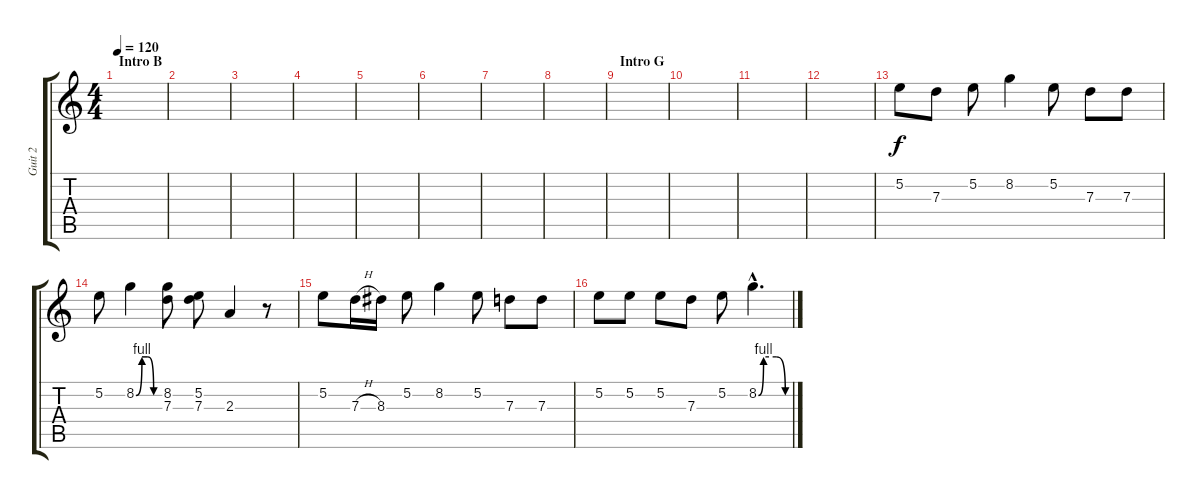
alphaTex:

\track ("Guit 2" "Guit 2") {instrument overdrivenguitar}
\staff {score tabs}
\tuning (E4 B3 G3 D3 A2 E2) {hide}
\ts (4 4)
\section ("" "Intro B")
\tempo 120
\clef g2
\ks c
|
|
|
|
|
|
|
|
\section ("" "Intro G")
|
|
|
|
5.2.8 7.3.8 5.2.8 8.2.4 5.2.8 7.3.8 7.3.8 |
5.2.8 8.2{be (custom 0 0 15 4 30 4 45 0 60 0)}.4 (8.2 7.3).8 (5.2 7.3).8 2.3.4 r.8 |
5.2.8 7.3{h}.16 8.3.16 5.2.8 8.2.4 5.2.8 7.3.8 7.3.8 |
5.2.8 5.2.8 5.2.8 7.3.8 5.2.8 8.2{be (custom 0 0 10 4 35 4 53 0 60 0) hac}.4{d}
